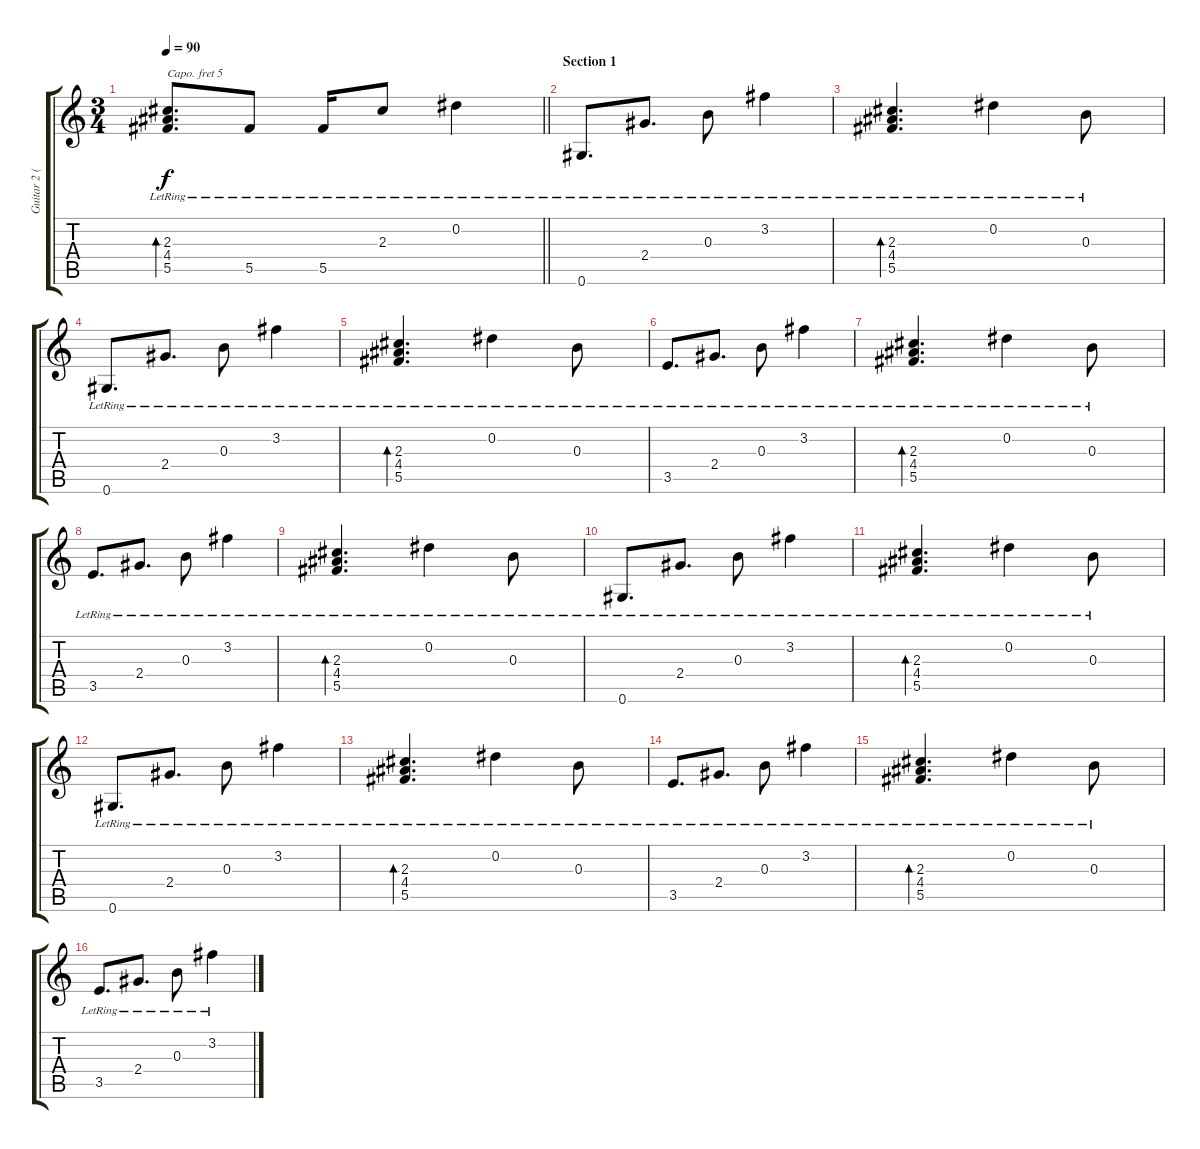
\track ("Guitar 2 (Clean w/ Capo on 5th Fret)" "Guitar 2 (") {instrument electricguitarclean}
\staff {score tabs}
\capo 5
\tuning (Eb4 Bb3 Gb3 Db3 Ab2 Eb2) {hide}
\ts (3 4)
\tempo 90
\clef g2
\barLineRight lightlight
\ks c
(2.3{lr} 4.4{lr} 5.5{lr}).8{d bd 120 dy f} 5.5{lr}.8 5.5{lr}.16 2.3{lr}.8 0.2{lr}.4 |
\section ("" "Section 1")
0.6{lr}.8{d} 2.4{lr}.8{d} 0.3{lr}.8 3.2{lr}.4 |
(2.3{lr} 4.4{lr} 5.5{lr}).4{d bd 120} 0.2{lr}.4 0.3{lr}.8 |
0.6{lr}.8{d} 2.4{lr}.8{d} 0.3{lr}.8 3.2{lr}.4 |
(2.3{lr} 4.4{lr} 5.5{lr}).4{d bd 120} 0.2{lr}.4 0.3{lr}.8 |
3.5{lr}.8{d} 2.4{lr}.8{d} 0.3{lr}.8 3.2{lr}.4 |
(2.3{lr} 4.4{lr} 5.5{lr}).4{d bd 120} 0.2{lr}.4 0.3{lr}.8 |
3.5{lr}.8{d} 2.4{lr}.8{d} 0.3{lr}.8 3.2{lr}.4 |
(2.3{lr} 4.4{lr} 5.5{lr}).4{d bd 120} 0.2{lr}.4 0.3{lr}.8 |
0.6{lr}.8{d} 2.4{lr}.8{d} 0.3{lr}.8 3.2{lr}.4 |
(2.3{lr} 4.4{lr} 5.5{lr}).4{d bd 120} 0.2{lr}.4 0.3{lr}.8 |
0.6{lr}.8{d} 2.4{lr}.8{d} 0.3{lr}.8 3.2{lr}.4 |
(2.3{lr} 4.4{lr} 5.5{lr}).4{d bd 120} 0.2{lr}.4 0.3{lr}.8 |
3.5{lr}.8{d} 2.4{lr}.8{d} 0.3{lr}.8 3.2{lr}.4 |
(2.3{lr} 4.4{lr} 5.5{lr}).4{d bd 120} 0.2{lr}.4 0.3{lr}.8 |
3.5{lr}.8{d} 2.4{lr}.8{d} 0.3{lr}.8 3.2{lr}.4
